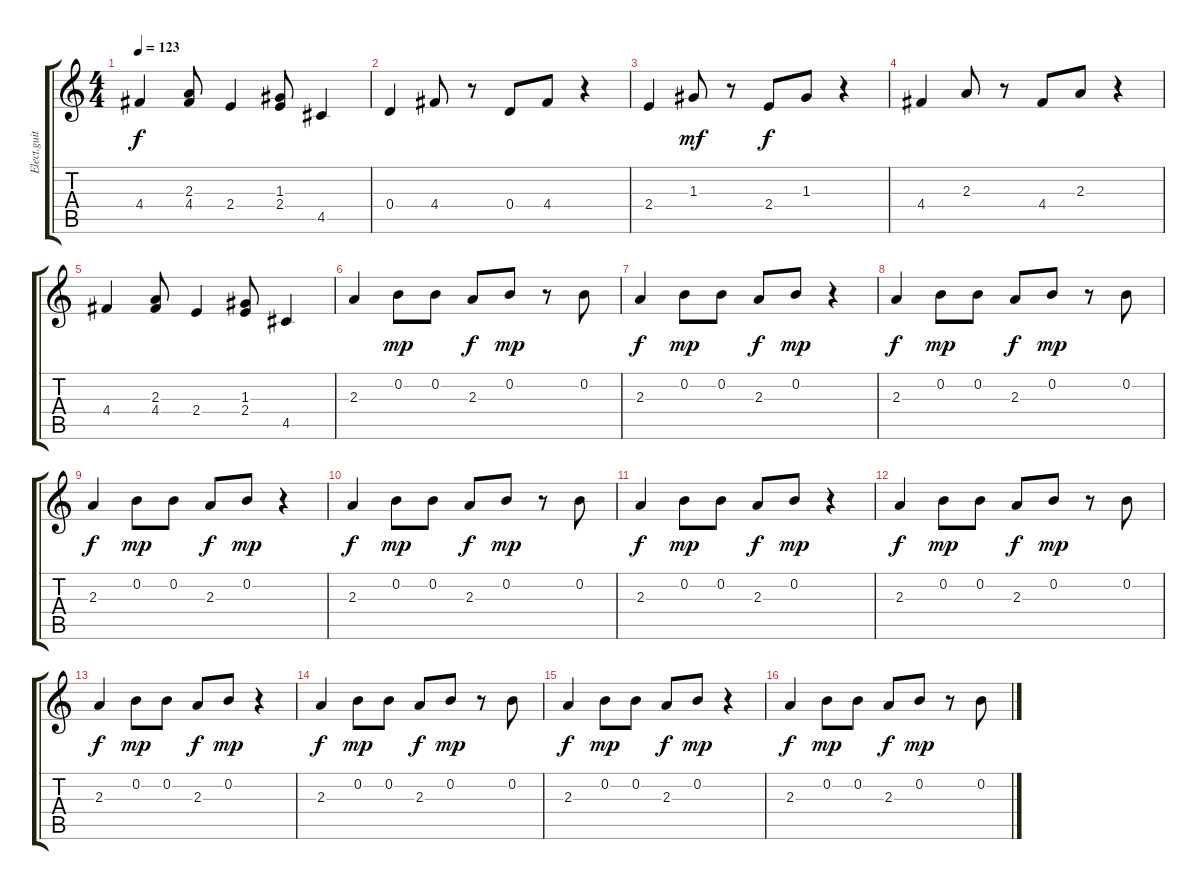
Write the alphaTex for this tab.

\track ("Elect.guitar (clean)" "Elect.guit") {instrument electricguitarclean}
\staff {score tabs}
\tuning (E4 B3 G3 D3 A2 E2) {hide}
\ts (4 4)
\tempo 123
\clef g2
\ks c
4.4.4{dy f} (2.3 4.4).8 2.4.4 (1.3 2.4).8 4.5.4 |
0.4.4 4.4.8 r.8 0.4.8 4.4.8 r.4 |
2.4.4 1.3.8{dy mf} r.8 2.4.8{dy f} 1.3.8 r.4 |
4.4.4 2.3.8 r.8 4.4.8 2.3.8 r.4 |
4.4.4 (2.3 4.4).8 2.4.4 (1.3 2.4).8 4.5.4 |
2.3.4 0.2.8{dy mp} 0.2.8 2.3.8{dy f} 0.2.8{dy mp} r.8 0.2.8 |
2.3.4{dy f} 0.2.8{dy mp} 0.2.8 2.3.8{dy f} 0.2.8{dy mp} r.4 |
2.3.4{dy f} 0.2.8{dy mp} 0.2.8 2.3.8{dy f} 0.2.8{dy mp} r.8 0.2.8 |
2.3.4{dy f} 0.2.8{dy mp} 0.2.8 2.3.8{dy f} 0.2.8{dy mp} r.4 |
2.3.4{dy f} 0.2.8{dy mp} 0.2.8 2.3.8{dy f} 0.2.8{dy mp} r.8 0.2.8 |
2.3.4{dy f} 0.2.8{dy mp} 0.2.8 2.3.8{dy f} 0.2.8{dy mp} r.4 |
2.3.4{dy f} 0.2.8{dy mp} 0.2.8 2.3.8{dy f} 0.2.8{dy mp} r.8 0.2.8 |
2.3.4{dy f} 0.2.8{dy mp} 0.2.8 2.3.8{dy f} 0.2.8{dy mp} r.4 |
2.3.4{dy f} 0.2.8{dy mp} 0.2.8 2.3.8{dy f} 0.2.8{dy mp} r.8 0.2.8 |
2.3.4{dy f} 0.2.8{dy mp} 0.2.8 2.3.8{dy f} 0.2.8{dy mp} r.4 |
2.3.4{dy f} 0.2.8{dy mp} 0.2.8 2.3.8{dy f} 0.2.8{dy mp} r.8 0.2.8
